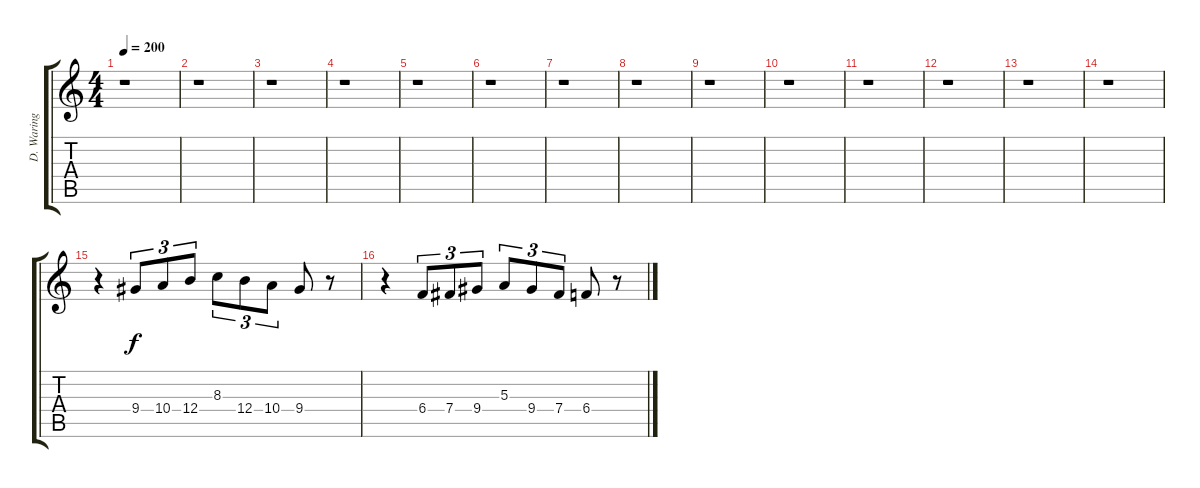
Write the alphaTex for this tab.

\track ("D. Waring Gtr." "D. Waring ") {instrument distortionguitar}
\staff {score tabs}
\tuning (Db4 Ab3 E3 B2 Gb2 Db2) {hide}
\ts (4 4)
\tempo 200
\clef g2
\ks c
r.1{dy f} |
r.1 |
r.1 |
r.1 |
r.1 |
r.1 |
r.1 |
r.1 |
r.1 |
r.1 |
r.1 |
r.1 |
r.1 |
r.1 |
r.4{volume 10} 9.4.8{tu (3 2)} 10.4.8{tu (3 2)} 12.4.8{tu (3 2)} 8.3.8{tu (3 2)} 12.4.8{tu (3 2)} 10.4.8{tu (3 2)} 9.4.8 r.8 |
r.4 6.4.8{tu (3 2)} 7.4.8{tu (3 2)} 9.4.8{tu (3 2)} 5.3.8{tu (3 2)} 9.4.8{tu (3 2)} 7.4.8{tu (3 2)} 6.4.8 r.8
